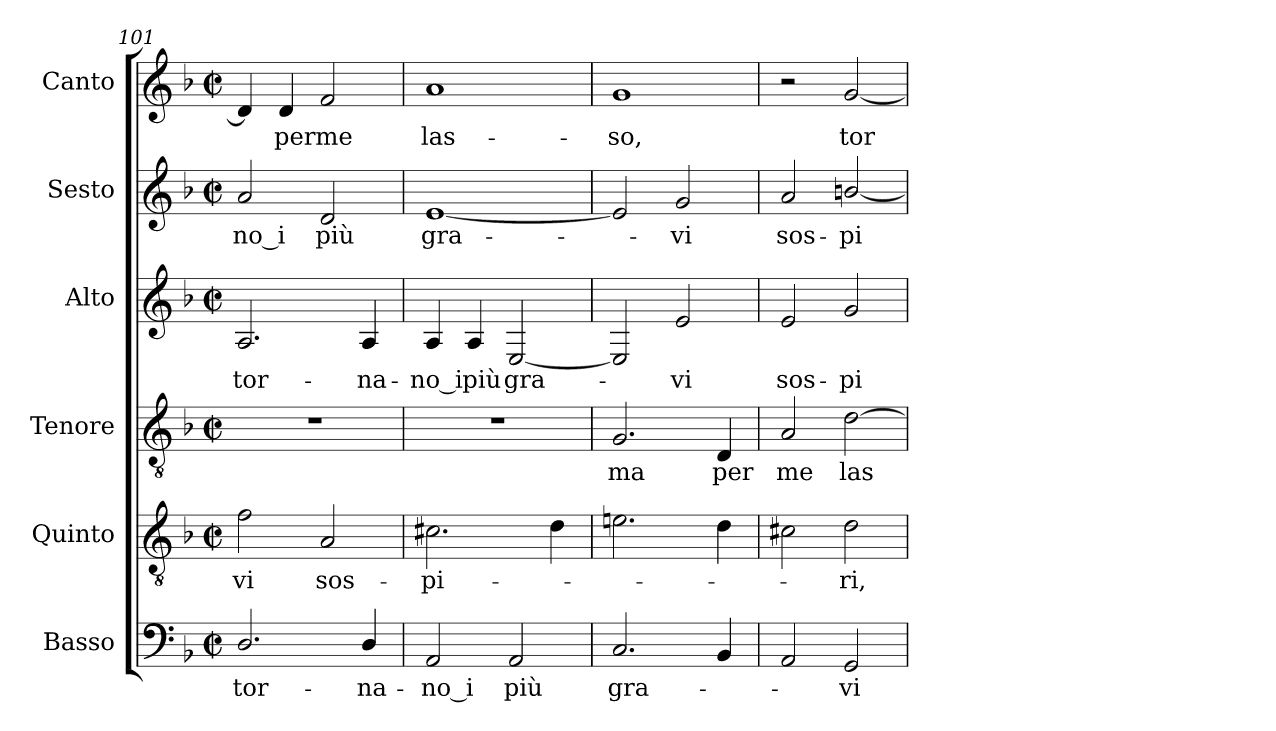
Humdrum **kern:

**kern	**text	**kern	**text	**kern	**text	**kern	**text	**kern	**text	**kern	**text
*part6	*part6	*part5	*part5	*part4	*part4	*part3	*part3	*part2	*part2	*part1	*part1
*staff6	*staff6	*staff5	*staff5	*staff4	*staff4	*staff3	*staff3	*staff2	*staff2	*staff1	*staff1
*I"Basso	*	*I"Quinto	*	*I"Tenore	*	*I"Alto	*	*I"Sesto	*	*I"Canto	*
*I'B.	*	*	*	*I'T.	*	*I'A.	*	*I'S.	*	*	*
*clefF4	*	*clefGv2	*	*clefGv2	*	*clefG2	*	*clefG2	*	*clefG2	*
*	*	*ITrd7c12	*	*ITrd7c12	*	*	*	*	*	*	*
*k[b-]	*	*k[b-]	*	*k[b-]	*	*k[b-]	*	*k[b-]	*	*k[b-]	*
*F:	*	*F:	*	*F:	*	*F:	*	*F:	*	*F:	*
*M2/2	*	*M2/2	*	*M2/2	*	*M2/2	*	*M2/2	*	*M2/2	*
*met(c|)	*	*met(c|)	*	*met(c|)	*	*met(c|)	*	*met(c|)	*	*met(c|)	*
=101	=101	=101	=101	=101	=101	=101	=101	=101	=101	=101	=101
!	!LO:LY:b:color=#000000	!	!	!	!	!	!	!	!	!	!
!	!	!	!LO:LY:b:color=#000000	!	!	!	!	!	!	!	!
!	!	!	!	!	!	!	!LO:LY:b:color=#000000	!	!	!	!
!	!	!	!	!	!	!	!	!	!LO:LY:b:color=#000000	!	!
2.Di/	tor-	2Fi\	-vi	1r	.	2.Ai/	tor-	2ai/	-no_i	4di/]	.
!	!	!	!	!	!	!	!	!	!	!	!LO:LY:b:color=#000000
.	.	.	.	.	.	.	.	.	.	4di/	per
!	!	!	!LO:LY:b:color=#000000	!	!	!	!	!	!	!	!
!	!	!	!	!	!	!	!	!	!LO:LY:b:color=#000000	!	!
!	!	!	!	!	!	!	!	!	!	!	!LO:LY:b:color=#000000
.	.	2AAi/	sos-	.	.	.	.	2di/	più	2fi/	me
!	!LO:LY:b:color=#000000	!	!	!	!	!	!	!	!	!	!
!	!	!	!	!	!	!	!LO:LY:b:color=#000000	!	!	!	!
4Di/	-na-	.	.	.	.	4Ai/	-na-	.	.	.	.
=102	=102	=102	=102	=102	=102	=102	=102	=102	=102	=102	=102
!	!LO:LY:b:color=#000000	!	!	!	!	!	!	!	!	!	!
!	!	!	!LO:LY:b:color=#000000	!	!	!	!	!	!	!	!
!	!	!	!	!	!	!	!LO:LY:b:color=#000000	!	!	!	!
!	!	!	!	!	!	!	!	!	!LO:LY:b:color=#000000	!	!
!	!	!	!	!	!	!	!	!	!	!	!LO:LY:b:color=#000000
2AAi/	-no_i	2.C#Xi\	-pi-	1r	.	4Ai/	-no_i	[1ei	gra-	1ai	las-
!	!	!	!	!	!	!	!LO:LY:b:color=#000000	!	!	!	!
.	.	.	.	.	.	4Ai/	più	.	.	.	.
!	!LO:LY:b:color=#000000	!	!	!	!	!	!	!	!	!	!
!	!	!	!	!	!	!	!LO:LY:b:color=#000000	!	!	!	!
2AAi/	più	.	.	.	.	[2Ei/	gra-	.	.	.	.
.	.	4Di\	.	.	.	.	.	.	.	.	.
=103	=103	=103	=103	=103	=103	=103	=103	=103	=103	=103	=103
!	!LO:LY:b:color=#000000	!	!	!	!	!	!	!	!	!	!
!	!	!	!	!	!LO:LY:b:color=#000000	!	!	!	!	!	!
!	!	!	!	!	!	!	!	!	!	!	!LO:LY:b:color=#000000
2.Ci/	gra-	2.Eni\	.	2.GGi/	ma	2Ei/]	.	2ei/]	.	1gi	-so,
!	!	!	!	!	!	!	!LO:LY:b:color=#000000	!	!	!	!
!	!	!	!	!	!	!	!	!	!LO:LY:b:color=#000000	!	!
.	.	.	.	.	.	2ei/	-vi	2gi/	-vi	.	.
!	!	!	!	!	!LO:LY:b:color=#000000	!	!	!	!	!	!
4BB-i/	.	4Di\	.	4DDi/	per	.	.	.	.	.	.
=104	=104	=104	=104	=104	=104	=104	=104	=104	=104	=104	=104
!	!	!	!	!	!LO:LY:b:color=#000000	!	!	!	!	!	!
!	!	!	!	!	!	!	!LO:LY:b:color=#000000	!	!	!	!
!	!	!	!	!	!	!	!	!	!LO:LY:b:color=#000000	!	!
2AAi/	.	2C#Xi\	.	2AAi/	me	2ei/	sos-	2ai/	sos-	2r	.
!	!LO:LY:b:color=#000000	!	!	!	!	!	!	!	!	!	!
!	!	!	!LO:LY:b:color=#000000	!	!	!	!	!	!	!	!
!	!	!	!	!	!LO:LY:b:color=#000000	!	!	!	!	!	!
!	!	!	!	!	!	!	!LO:LY:b:color=#000000	!	!	!	!
!	!	!	!	!	!	!	!	!	!LO:LY:b:color=#000000	!	!
!	!	!	!	!	!	!	!	!	!	!	!LO:LY:b:color=#000000
2GGi/	-vi	2Di\	-ri,	[2Di\	las-	2gi/	-pi-	[2bni/	-pi-	[2gi/	tor-
=	=	=	=	=	=	=	=	=	=	=	=
*-	*-	*-	*-	*-	*-	*-	*-	*-	*-	*-	*-
